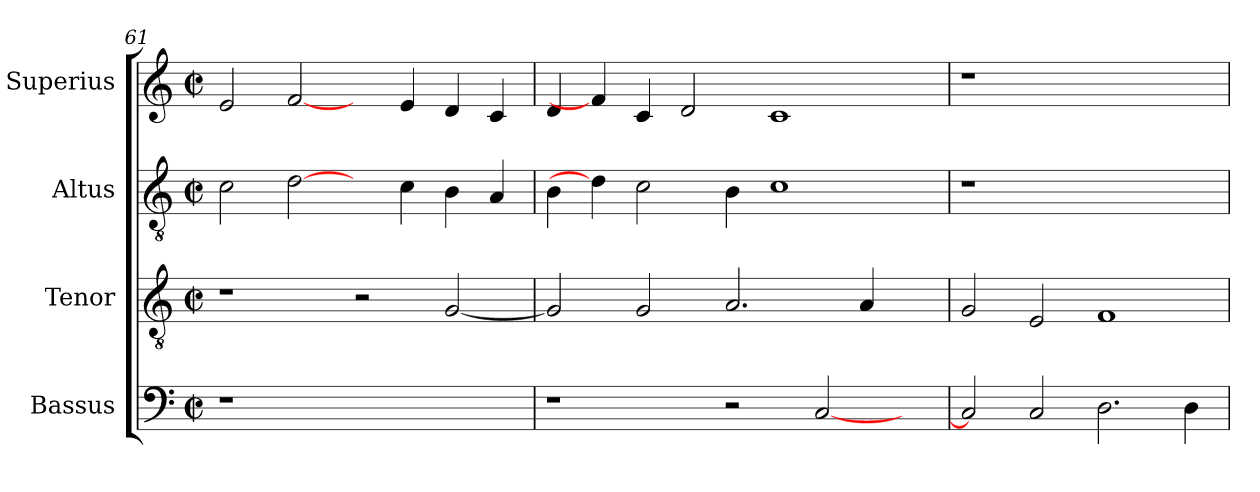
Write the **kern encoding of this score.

**kern	**kern	**kern	**kern
*part4	*part3	*part2	*part1
*staff4	*staff3	*staff2	*staff1
*I"Bassus	*I"Tenor	*I"Altus	*I"Superius
*I'B.	*I'T.	*I'A.	*I'S.
*clefF4	*clefGv2	*clefGv2	*clefG2
*	*ITrd7c12	*ITrd7c12	*
*k[]	*k[]	*k[]	*k[]
*C:	*C:	*C:	*C:
*M2/2	*M2/2	*M2/2	*M2/2
*met(c|)	*met(c|)	*met(c|)	*met(c|)
=61	=61	=61	=61
!LO:N:vis=1	!	!	!
1r	1r	2Ci\	2ei/
.	.	[2Di\	[2fi/
1ryy	2r	4ryy	4ryy
.	.	4Ci\	4ei/
.	[<2GGi/	4BBi\	4di/
.	.	4AAi/	4ci/
=62	=62	=62	=62
1r	2GGi/]	4BBi\	4di/
.	.	4Di\]	4fi/]
.	2GGi/	2Ci\	4ci/
.	.	.	2di/
2r	2.AAi/	4BBi\	.
.	.	1Ci	1ci
[<2Ci/	.	.	.
.	4AAi/	.	.
4ryy	4ryy	.	.
!!LO:PB:g=z
=63	=63	=63	=63
!	!	!LO:N:vis=1	!LO:N:vis=1
2Ci/]	2GGi/	1r	1r
2Ci/	2EEi/	.	.
2.Di\	1FFi	1ryy	1ryy
4Di\	.	.	.
=	=	=	=
*-	*-	*-	*-
